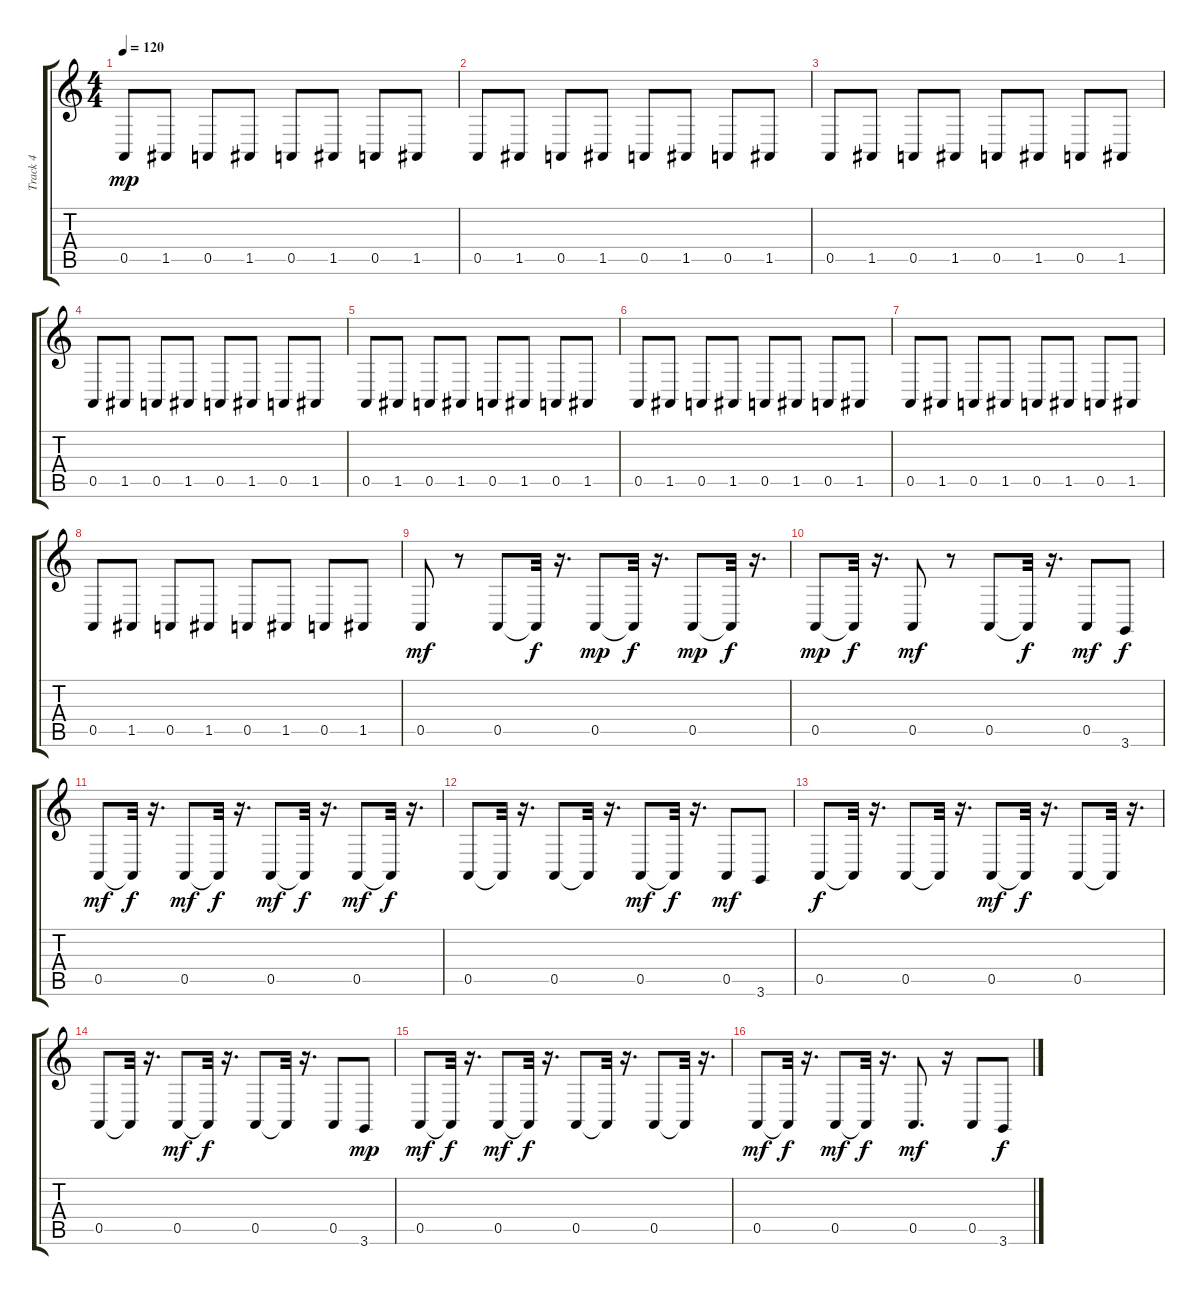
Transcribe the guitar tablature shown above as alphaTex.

\track ("Track 4" "Track 4") {instrument cello}
\staff {score tabs}
\tuning (E4 B3 G3 D3 A2 E2) {hide}
\ts (4 4)
\tempo 120
\clef g2
\ks c
0.5.8{dy mp} 1.5.8 0.5.8 1.5.8 0.5.8 1.5.8 0.5.8 1.5.8 |
0.5.8 1.5.8 0.5.8 1.5.8 0.5.8 1.5.8 0.5.8 1.5.8 |
0.5.8 1.5.8 0.5.8 1.5.8 0.5.8 1.5.8 0.5.8 1.5.8 |
0.5.8 1.5.8 0.5.8 1.5.8 0.5.8 1.5.8 0.5.8 1.5.8 |
0.5.8 1.5.8 0.5.8 1.5.8 0.5.8 1.5.8 0.5.8 1.5.8 |
0.5.8 1.5.8 0.5.8 1.5.8 0.5.8 1.5.8 0.5.8 1.5.8 |
0.5.8 1.5.8 0.5.8 1.5.8 0.5.8 1.5.8 0.5.8 1.5.8 |
0.5.8 1.5.8 0.5.8 1.5.8 0.5.8 1.5.8 0.5.8 1.5.8 |
0.5.8{dy mf} r.8 0.5.8 0.5{t}.32{dy f} r.16{d} 0.5.8{dy mp} 0.5{t}.32{dy f} r.16{d} 0.5.8{dy mp} 0.5{t}.32{dy f} r.16{d} |
0.5.8{dy mp} 0.5{t}.32{dy f} r.16{d} 0.5.8{dy mf} r.8 0.5.8 0.5{t}.32{dy f} r.16{d} 0.5.8{dy mf} 3.6.8{dy f} |
0.5.8{dy mf} 0.5{t}.32{dy f} r.16{d} 0.5.8{dy mf} 0.5{t}.32{dy f} r.16{d} 0.5.8{dy mf} 0.5{t}.32{dy f} r.16{d} 0.5.8{dy mf} 0.5{t}.32{dy f} r.16{d} |
0.5.8 0.5{t}.32 r.16{d} 0.5.8 0.5{t}.32 r.16{d} 0.5.8{dy mf} 0.5{t}.32{dy f} r.16{d} 0.5.8{dy mf} 3.6.8 |
0.5.8{dy f} 0.5{t}.32 r.16{d} 0.5.8 0.5{t}.32 r.16{d} 0.5.8{dy mf} 0.5{t}.32{dy f} r.16{d} 0.5.8 0.5{t}.32 r.16{d} |
0.5.8 0.5{t}.32 r.16{d} 0.5.8{dy mf} 0.5{t}.32{dy f} r.16{d} 0.5.8 0.5{t}.32 r.16{d} 0.5.8 3.6.8{dy mp} |
0.5.8{dy mf} 0.5{t}.32{dy f} r.16{d} 0.5.8{dy mf} 0.5{t}.32{dy f} r.16{d} 0.5.8 0.5{t}.32 r.16{d} 0.5.8 0.5{t}.32 r.16{d} |
0.5.8{dy mf} 0.5{t}.32{dy f} r.16{d} 0.5.8{dy mf} 0.5{t}.32{dy f} r.16{d} 0.5.8{d dy mf} r.16 0.5.8 3.6.8{dy f}
